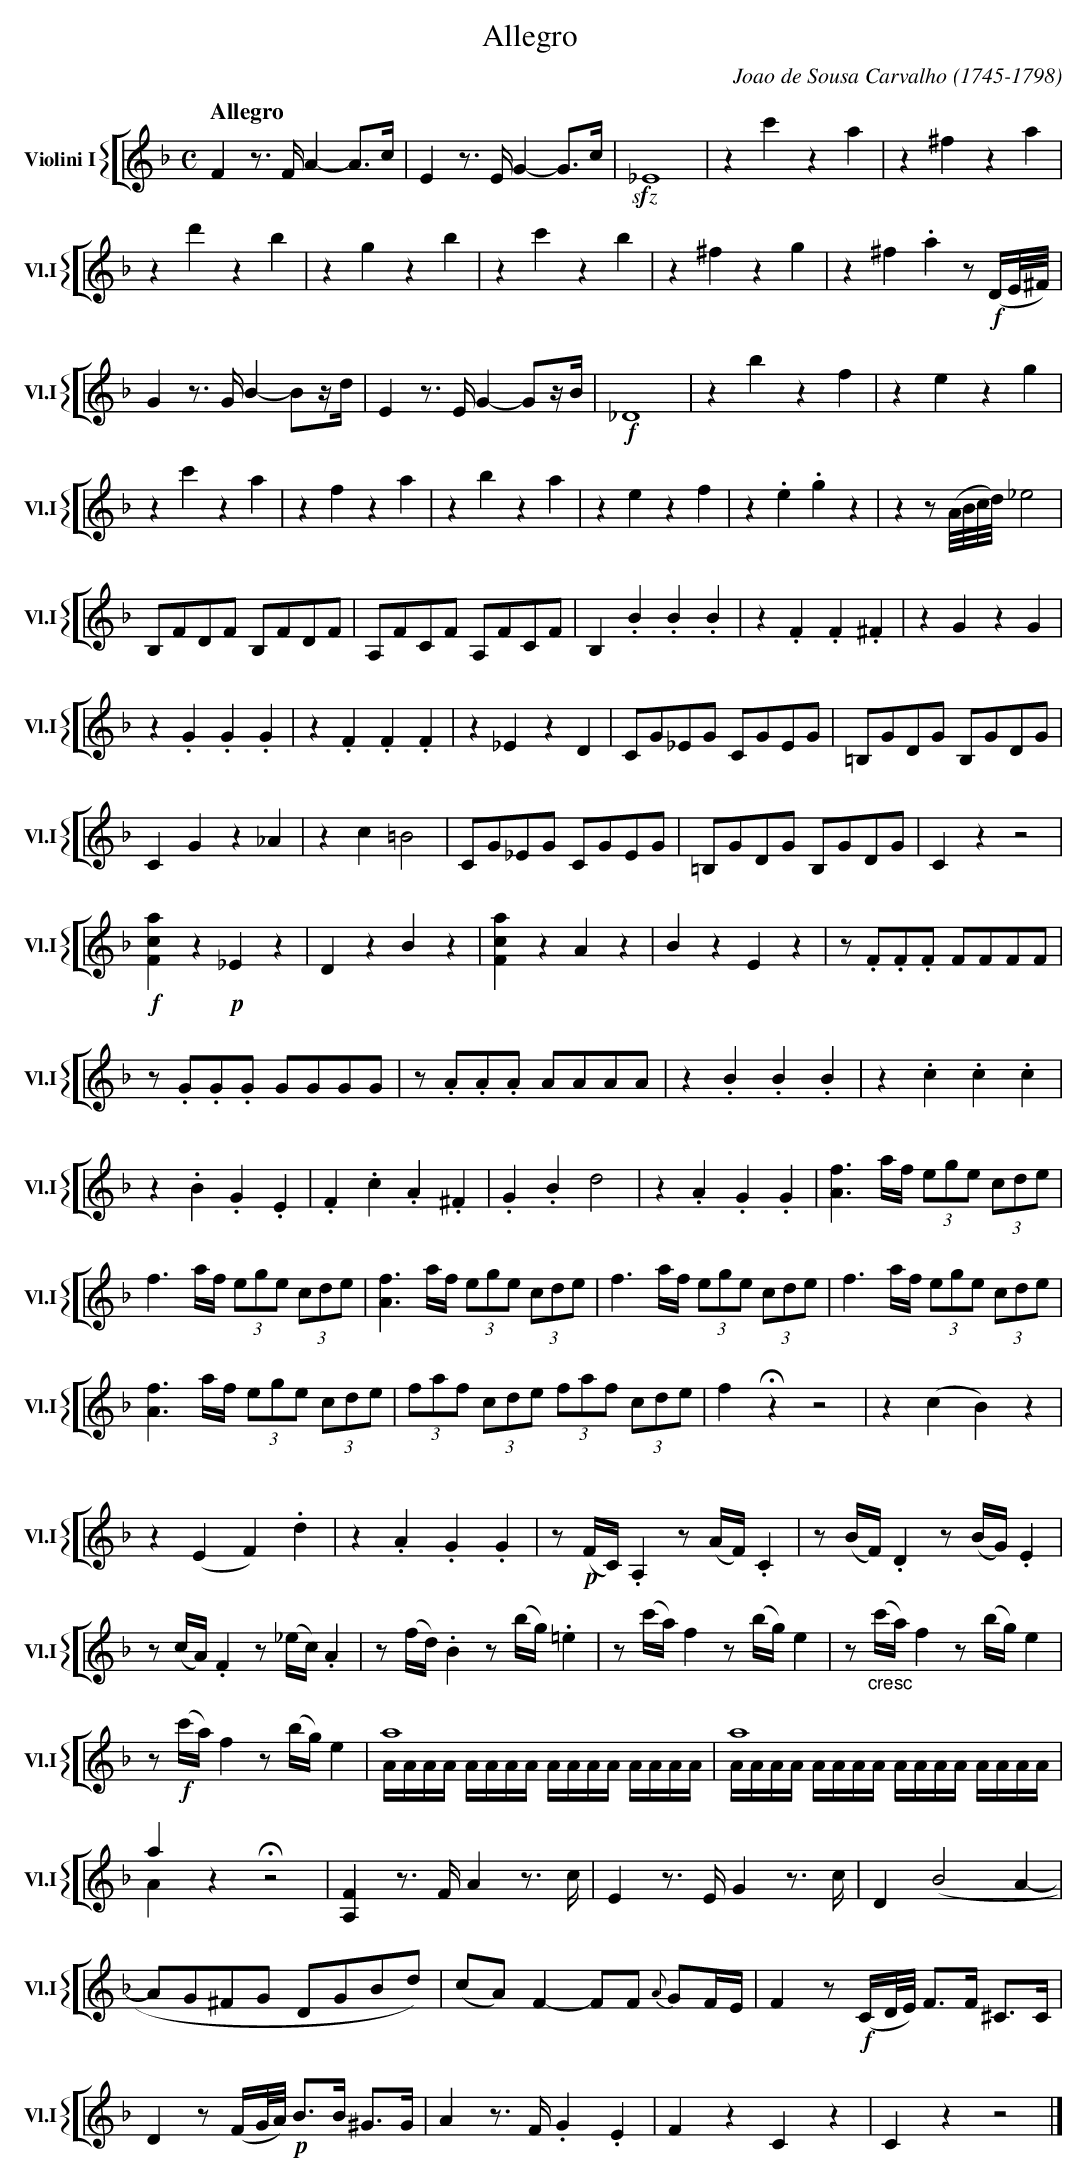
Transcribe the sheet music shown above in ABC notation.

X:1
T:Allegro
C:Joao de Sousa Carvalho (1745-1798)
M:C
L:1/4
K:F
V: 5 clef=treble name="Violini I" sname="Vl.I"
%%staves [{ 5 }]
   [Q:"Allegro"] F z/>F/ A- A/>c/ |  E z/>E/ G-G/>c/ | !sfz!_E4 | zc'za | z^fza | \
   zd'zb | zgzb | zc'zb | z^fzg| z^f.a z/!f!(D//E/8^F/8) | \
   G z/>G/ B- B/z//d// | E z/>E/ G-G/z//B// | !f!_D4| zbzf|zezg| zc'za| zfza|zbza|zezf|z.e.gz| \
   zz/(A/8B/8c/8d/8)_e2| B,/F/D/F/ B,/F/D/F/ | A,/F/C/F/ A,/F/C/F/ | B,.B.B.B | z.F.F .^F| \
   zGzG | z.G.G.G | z.F.F.F | z_EzD| C/G/_E/G/ C/G/E/G/ | =B,/G/D/G/ B,/G/D/G/ | \
   CGz_A | zc=B2 | C/G/_E/G/ C/G/E/G/ | =B,/G/D/G/ B,/G/D/G/ | \
   C zz2 | !f![Fca]z!p!_Ez | DzBz | [Fca]zAz | BzEz| \
   z/.F/.F/.F/ F/F/F/F/ | z/.G/.G/.G/ G/G/G/G/ | z/.A/.A/.A/ A/A/A/A/ | \
   z.B.B.B | z.c.c.c | z.B.G.E | .F.c.A.^F | .G.Bd2| z.A.G.G | [Af]3/2 a//f// (3e/g/e/ (3c/d/e/ | \
   f3/2a//f// (3e/g/e/ (3c/d/e/ | [Af]3/2 a//f// (3e/g/e/ (3c/d/e/ | \
   f3/2a//f// (3e/g/e/ (3c/d/e/ | f3/2a//f// (3e/g/e/ (3c/d/e/ | [Af]3/2 a//f// (3e/g/e/ (3c/d/e/ | \
   (3f/a/f/ (3c/d/e/ (3f/a/f/ (3c/d/e/ | f !fermata!zz2 | z(cB)z| z(EF).d | z.A.G.G | \
   z/!p!(F//C//).A,z/(A//F//).C | z/(B//F//).D z/(B//G//).E |  z/(c//A//).F z/(_e//c//).A | \
   z/(f//d//).B z/(b//g//).=e | z/(c'//a//)f z/(b//g//)e | \
   z/"_cresc"(c'//a//)f z/(b//g//)e | z/!f!(c'//a//)f z/(b//g//)e | \
   a4 & A//A//A//A// A//A//A//A// A//A//A//A// A//A//A//A// | \
   a4 & A//A//A//A// A//A//A//A// A//A//A//A// A//A//A//A// | a z !fermata!z2 & A x3 | \
   [A,F] z/>F/ A z/>c/ |  E z/>E/ G z/>c/ | D (B2 A- | A/G/^F/G/ D/G/B/d/) | (c/A/) F-F/F/ {A}G/F//E// | \
   F z/!f!(C//D/8E/8) F/>F/ ^C/>C/ | D z/(F//G/8A/8) !p!B/>B/ ^G/>G/ | A z/>F/ .G.E | FzCz | Czz2 |]\
